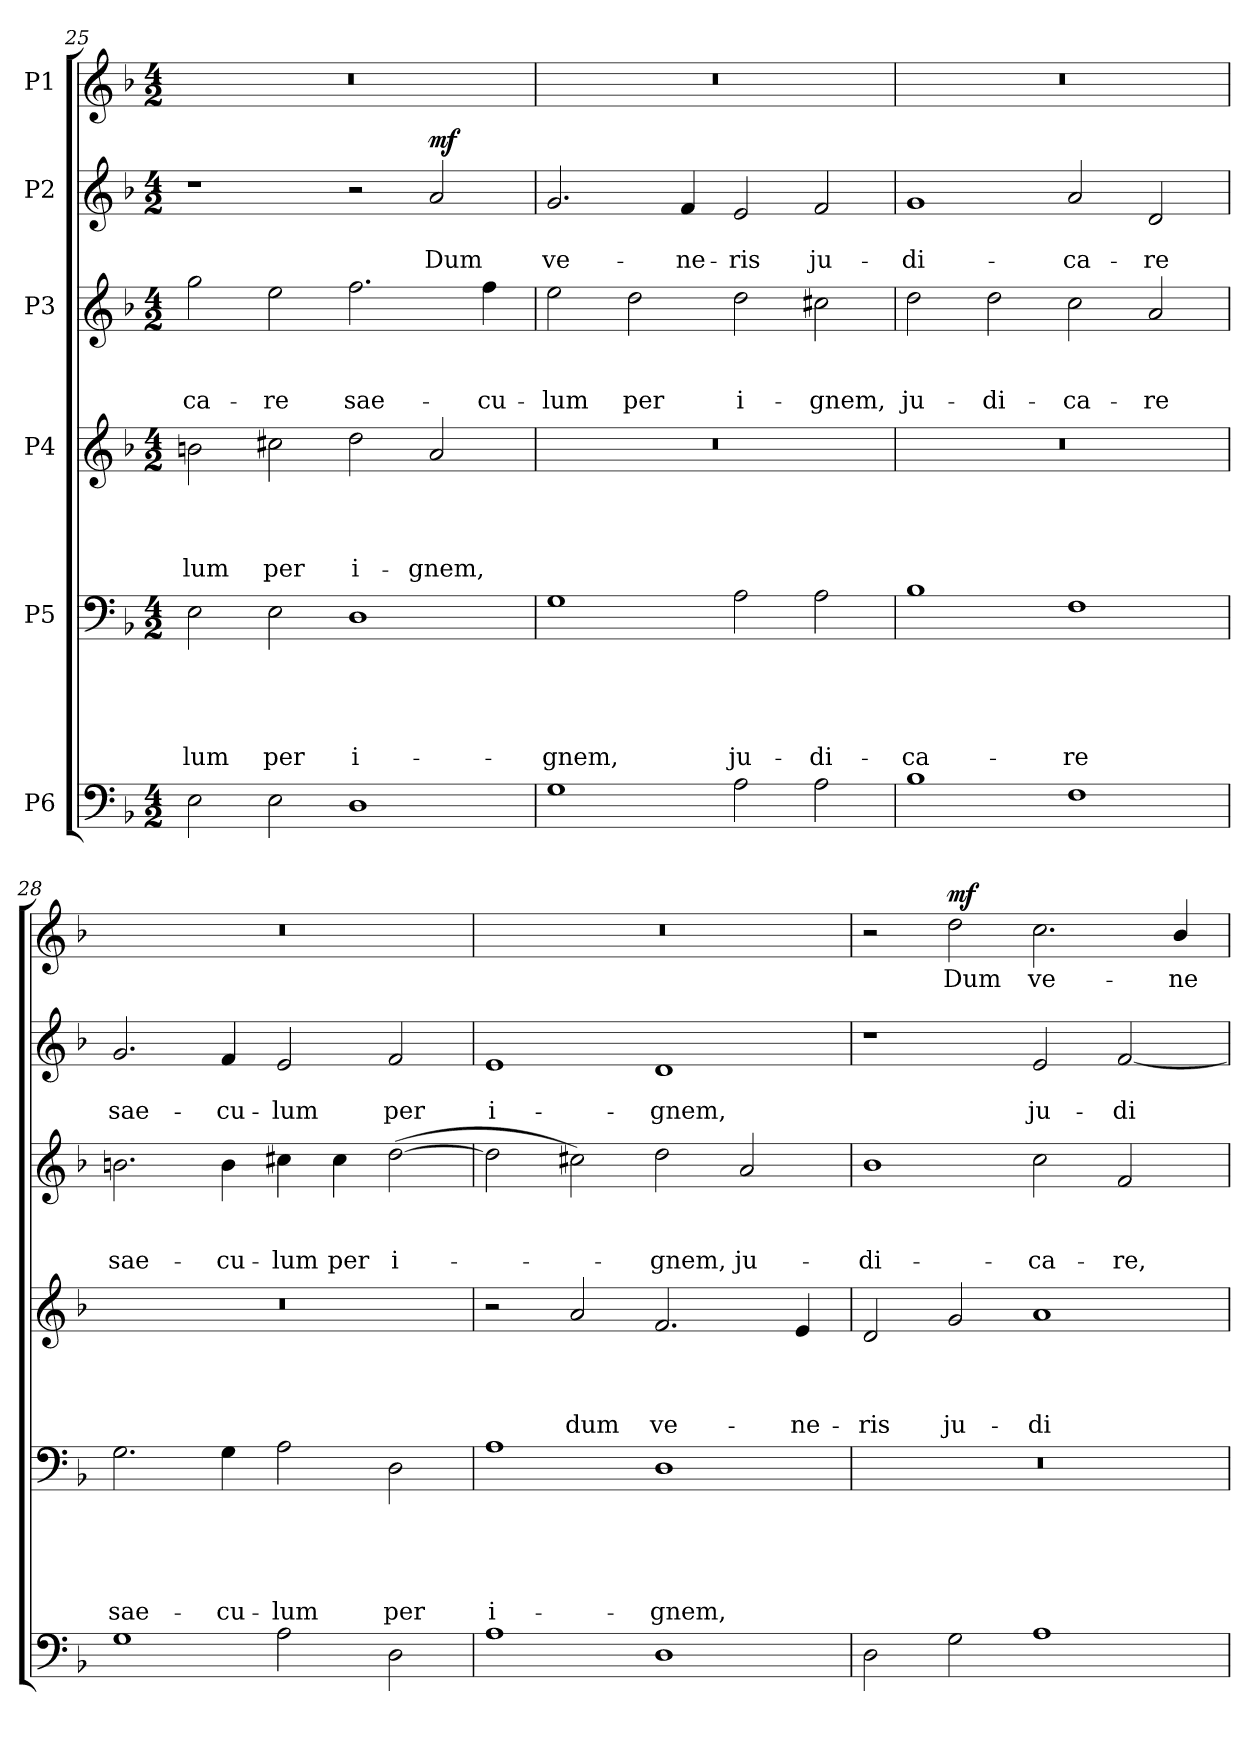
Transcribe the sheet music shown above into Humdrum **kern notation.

**kern	**kern	**text	**text	**text	**text	**text	**kern	**text	**text	**text	**text	**kern	**text	**text	**text	**kern	**text	**text	**dynam	**kern	**text	**dynam
*part6	*part5	*part5	*part5	*part5	*part5	*part5	*part4	*part4	*part4	*part4	*part4	*part3	*part3	*part3	*part3	*part2	*part2	*part2	*part2	*part1	*part1	*part1
*staff6	*staff5	*staff5	*staff5	*staff5	*staff5	*staff5	*staff4	*staff4	*staff4	*staff4	*staff4	*staff3	*staff3	*staff3	*staff3	*staff2	*staff2	*staff2	*staff2	*staff1	*staff1	*staff1
*I"P6	*I"P5	*	*	*	*	*	*I"P4	*	*	*	*	*I"P3	*	*	*	*I"P2	*	*	*	*I"P1	*	*
*clefF4	*clefF4	*	*	*	*	*	*clefG2	*	*	*	*	*clefG2	*	*	*	*clefG2	*	*	*	*clefG2	*	*
*	*	*	*	*	*	*	*ITrd7c12	*	*	*	*	*ITrd7c12	*	*	*	*	*	*	*	*	*	*
*k[b-]	*k[b-]	*	*	*	*	*	*k[b-]	*	*	*	*	*k[b-]	*	*	*	*k[b-]	*	*	*	*k[b-]	*	*
*F:	*F:	*	*	*	*	*	*F:	*	*	*	*	*F:	*	*	*	*F:	*	*	*	*F:	*	*
*M4/2	*M4/2	*	*	*	*	*	*M4/2	*	*	*	*	*M4/2	*	*	*	*M4/2	*	*	*	*M4/2	*	*
=25	=25	=25	=25	=25	=25	=25	=25	=25	=25	=25	=25	=25	=25	=25	=25	=25	=25	=25	=25	=25	=25	=25
!	!	!	!	!	!	!LO:LY:b	!	!	!	!	!LO:LY:b	!	!	!	!LO:LY:b	!	!	!	!	!LO:N:vis=1	!	!
2E\	2E\	.	.	.	.	-lum	2Bn\	.	.	.	-lum	2g\	.	.	-ca-	1r	.	.	.	0r	.	.
!	!	!	!	!	!	!LO:LY:b	!	!	!	!	!LO:LY:b	!	!	!	!LO:LY:b	!	!	!	!	!	!	!
2E\	2E\	.	.	.	.	per	2c#X\	.	.	.	per	2e\	.	.	-re	.	.	.	.	.	.	.
!	!	!	!	!	!	!LO:LY:b	!	!	!	!	!LO:LY:b	!	!	!	!LO:LY:b	!	!	!	!	!	!	!
1D	1D	.	.	.	.	i-	2d\	.	.	.	i-	2.f\	.	.	sae-	2r	.	.	.	.	.	.
!	!	!	!	!	!	!	!	!	!	!	!LO:LY:b	!	!	!	!	!	!	!LO:LY:b	!LO:DY:a	!	!	!
.	.	.	.	.	.	.	2A/	.	.	.	-gnem,	.	.	.	.	2a/	.	Dum	mf	.	.	.
!	!	!	!	!	!	!	!	!	!	!	!	!	!	!	!LO:LY:b	!	!	!	!	!	!	!
.	.	.	.	.	.	.	.	.	.	.	.	4f\	.	.	-cu-	.	.	.	.	.	.	.
=26	=26	=26	=26	=26	=26	=26	=26	=26	=26	=26	=26	=26	=26	=26	=26	=26	=26	=26	=26	=26	=26	=26
!	!	!	!	!	!	!LO:LY:b	!LO:N:vis=1	!	!	!	!	!	!	!	!LO:LY:b	!	!	!LO:LY:b	!	!LO:N:vis=1	!	!
1G	1G	.	.	.	.	-gnem,	0r	.	.	.	.	2e\	.	.	-lum	2.g/	.	ve-	.	0r	.	.
!	!	!	!	!	!	!	!	!	!	!	!	!	!	!	!LO:LY:b	!	!	!	!	!	!	!
.	.	.	.	.	.	.	.	.	.	.	.	2d\	.	.	per	.	.	.	.	.	.	.
!	!	!	!	!	!	!	!	!	!	!	!	!	!	!	!	!	!	!LO:LY:b	!	!	!	!
.	.	.	.	.	.	.	.	.	.	.	.	.	.	.	.	4f/	.	-ne-	.	.	.	.
!	!	!	!	!	!	!LO:LY:b	!	!	!	!	!	!	!	!	!LO:LY:b	!	!	!LO:LY:b	!	!	!	!
2A\	2A\	.	.	.	.	ju-	.	.	.	.	.	2d\	.	.	i-	2e/	.	-ris	.	.	.	.
!	!	!	!	!	!	!LO:LY:b	!	!	!	!	!	!	!	!	!LO:LY:b	!	!	!LO:LY:b	!	!	!	!
2A\	2A\	.	.	.	.	-di-	.	.	.	.	.	2c#X\	.	.	-gnem,	2f/	.	ju-	.	.	.	.
=27	=27	=27	=27	=27	=27	=27	=27	=27	=27	=27	=27	=27	=27	=27	=27	=27	=27	=27	=27	=27	=27	=27
!	!	!	!	!	!	!LO:LY:b	!LO:N:vis=1	!	!	!	!	!	!	!	!LO:LY:b	!	!	!LO:LY:b	!	!LO:N:vis=1	!	!
1B-	1B-	.	.	.	.	-ca-	0r	.	.	.	.	2d\	.	.	ju-	1g	.	-di-	.	0r	.	.
!	!	!	!	!	!	!	!	!	!	!	!	!	!	!	!LO:LY:b	!	!	!	!	!	!	!
.	.	.	.	.	.	.	.	.	.	.	.	2d\	.	.	-di-	.	.	.	.	.	.	.
!	!	!	!	!	!	!LO:LY:b	!	!	!	!	!	!	!	!	!LO:LY:b	!	!	!LO:LY:b	!	!	!	!
1F	1F	.	.	.	.	-re	.	.	.	.	.	2c\	.	.	-ca-	2a/	.	-ca-	.	.	.	.
!	!	!	!	!	!	!	!	!	!	!	!	!	!	!	!LO:LY:b	!	!	!LO:LY:b	!	!	!	!
.	.	.	.	.	.	.	.	.	.	.	.	2A/	.	.	-re	2d/	.	-re	.	.	.	.
!!LO:LB:g=z
=28	=28	=28	=28	=28	=28	=28	=28	=28	=28	=28	=28	=28	=28	=28	=28	=28	=28	=28	=28	=28	=28	=28
!	!	!	!	!	!	!LO:LY:b	!LO:N:vis=1	!	!	!	!	!	!	!	!LO:LY:b	!	!	!LO:LY:b	!	!LO:N:vis=1	!	!
1G	2.G\	.	.	.	.	sae-	0r	.	.	.	.	2.Bn\	.	.	sae-	2.g/	.	sae-	.	0r	.	.
!	!	!	!	!	!	!LO:LY:b	!	!	!	!	!	!	!	!	!LO:LY:b	!	!	!LO:LY:b	!	!	!	!
.	4G\	.	.	.	.	-cu-	.	.	.	.	.	4B\	.	.	-cu-	4f/	.	-cu-	.	.	.	.
!	!	!	!	!	!	!LO:LY:b	!	!	!	!	!	!	!	!	!LO:LY:b	!	!	!LO:LY:b	!	!	!	!
2A\	2A\	.	.	.	.	-lum	.	.	.	.	.	4c#X\	.	.	-lum	2e/	.	-lum	.	.	.	.
!	!	!	!	!	!	!	!	!	!	!	!	!	!	!	!LO:LY:b	!	!	!	!	!	!	!
.	.	.	.	.	.	.	.	.	.	.	.	4c#\	.	.	per	.	.	.	.	.	.	.
!	!	!	!	!	!	!LO:LY:b	!	!	!	!	!	!	!	!	!LO:LY:b	!	!	!LO:LY:b	!	!	!	!
2D\	2D\	.	.	.	.	per	.	.	.	.	.	(>[>2d\	.	.	i-	2f/	.	per	.	.	.	.
=29	=29	=29	=29	=29	=29	=29	=29	=29	=29	=29	=29	=29	=29	=29	=29	=29	=29	=29	=29	=29	=29	=29
!	!	!	!	!	!	!LO:LY:b	!	!	!	!	!	!	!	!	!	!	!	!LO:LY:b	!	!LO:N:vis=1	!	!
1A	1A	.	.	.	.	i-	2r	.	.	.	.	2d\]	.	.	.	1e	.	i-	.	0r	.	.
!	!	!	!	!	!	!	!	!	!	!	!LO:LY:b	!	!	!	!	!	!	!	!	!	!	!
.	.	.	.	.	.	.	2A/	.	.	.	dum	2c#X\)	.	.	.	.	.	.	.	.	.	.
!	!	!	!	!	!	!LO:LY:b	!	!	!	!	!LO:LY:b	!	!	!	!LO:LY:b	!	!	!LO:LY:b	!	!	!	!
1D	1D	.	.	.	.	-gnem,	2.F/	.	.	.	ve-	2d\	.	.	-gnem,	1d	.	-gnem,	.	.	.	.
!	!	!	!	!	!	!	!	!	!	!	!	!	!	!	!LO:LY:b	!	!	!	!	!	!	!
.	.	.	.	.	.	.	.	.	.	.	.	2A/	.	.	ju-	.	.	.	.	.	.	.
!	!	!	!	!	!	!	!	!	!	!	!LO:LY:b	!	!	!	!	!	!	!	!	!	!	!
.	.	.	.	.	.	.	4E/	.	.	.	-ne-	.	.	.	.	.	.	.	.	.	.	.
=30	=30	=30	=30	=30	=30	=30	=30	=30	=30	=30	=30	=30	=30	=30	=30	=30	=30	=30	=30	=30	=30	=30
!	!LO:N:vis=1	!	!	!	!	!	!	!	!	!	!LO:LY:b	!	!	!	!LO:LY:b	!	!	!	!	!	!	!
2D\	0r	.	.	.	.	.	2D/	.	.	.	-ris	1B-	.	.	-di-	1r	.	.	.	2r	.	.
!	!	!	!	!	!	!	!	!	!	!	!LO:LY:b	!	!	!	!	!	!	!	!	!	!LO:LY:b	!LO:DY:a
2G\	.	.	.	.	.	.	2G/	.	.	.	ju-	.	.	.	.	.	.	.	.	2dd\	Dum	mf
!	!	!	!	!	!	!	!	!	!	!	!LO:LY:b	!	!	!	!LO:LY:b	!	!	!LO:LY:b	!	!	!LO:LY:b	!
1A	.	.	.	.	.	.	1A	.	.	.	-di-	2c\	.	.	-ca-	2e/	.	ju-	.	2.cc\	ve-	.
!	!	!	!	!	!	!	!	!	!	!	!	!	!	!	!LO:LY:b	!	!	!LO:LY:b	!	!	!	!
.	.	.	.	.	.	.	.	.	.	.	.	2F/	.	.	-re,	[<2f/	.	-di-	.	.	.	.
!	!	!	!	!	!	!	!	!	!	!	!	!	!	!	!	!	!	!	!	!	!LO:LY:b	!
.	.	.	.	.	.	.	.	.	.	.	.	.	.	.	.	.	.	.	.	4b-/	-ne-	.
=	=	=	=	=	=	=	=	=	=	=	=	=	=	=	=	=	=	=	=	=	=	=
*-	*-	*-	*-	*-	*-	*-	*-	*-	*-	*-	*-	*-	*-	*-	*-	*-	*-	*-	*-	*-	*-	*-
